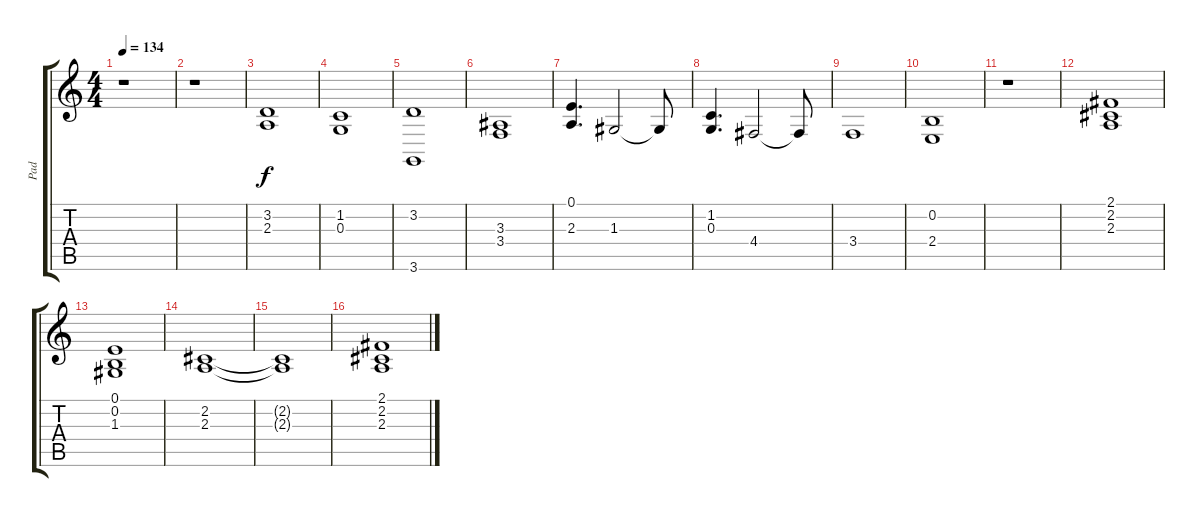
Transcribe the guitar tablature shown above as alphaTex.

\track ("Pad" "Pad") {instrument synthstrings1}
\staff {score tabs}
\tuning (E4 B3 G3 D3 A2 E2) {hide}
\ts (4 4)
\tempo 134
\clef g2
\ks c
r.1{dy f} |
r.1 |
(3.2 2.3).1 |
(1.2 0.3).1 |
(3.2 3.6).1 |
(3.3 3.4).1 |
(0.1 2.3).4{d} 1.3.2 1.3{t}.8 |
(1.2 0.3).4{d} 4.4.2 4.4{t}.8 |
3.4.1 |
(0.2 2.4).1 |
r.1 |
(2.1 2.2 2.3).1 |
(0.1 0.2 1.3).1 |
(2.2 2.3).1 |
(2.2{t} 2.3{t}).1 |
(2.1 2.2 2.3).1
